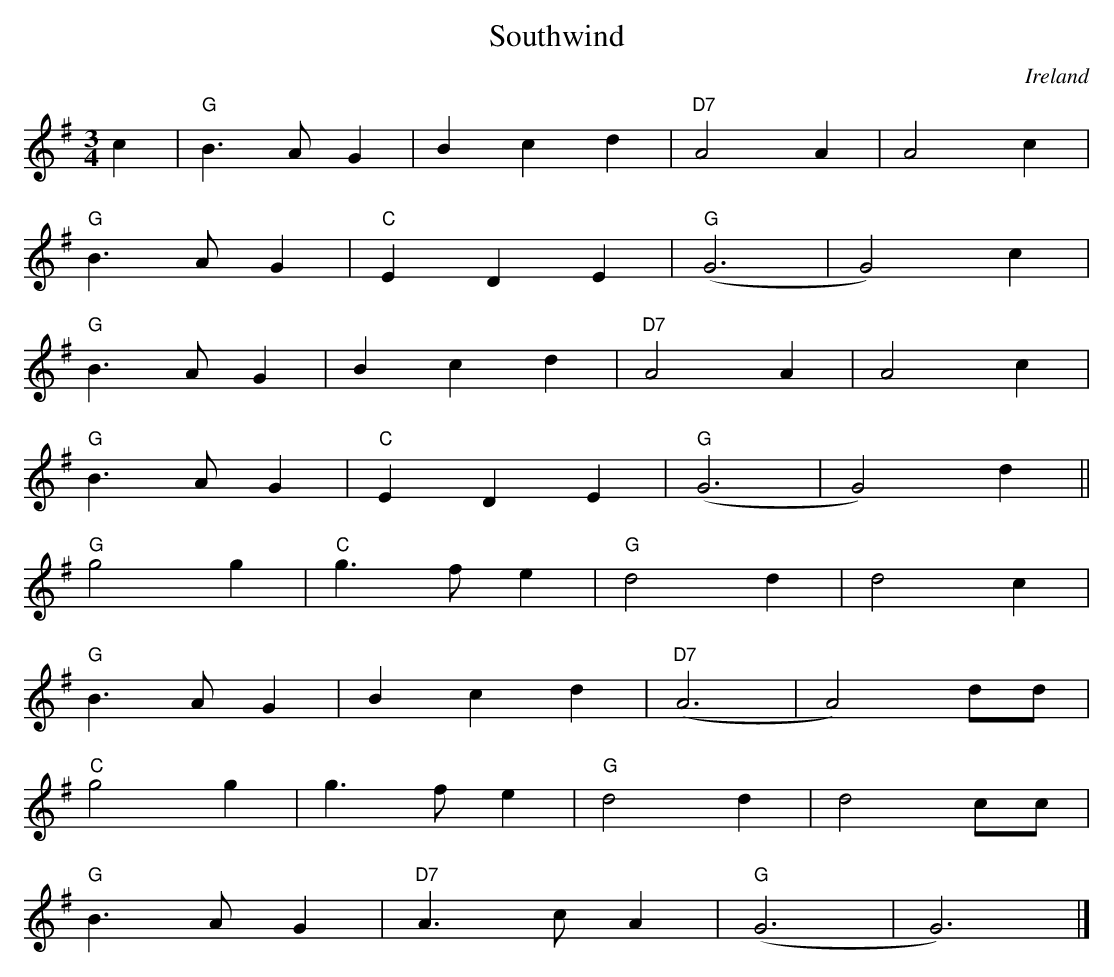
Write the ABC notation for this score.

X:1
T:Southwind
C:Ireland
M:3/4
L:1/8
K:G
c2|"G"B3A G2|B2 c2 d2|"D7"A4 A2|A4 c2|
"G"B3A G2|"C"E2 D2 E2|"G"(G6|G4) c2|
"G"B3A G2|B2 c2 d2|"D7"A4 A2|A4 c2|
"G"B3A G2|"C"E2 D2 E2|"G"(G6|G4) d2||
"G"g4 g2|"C"g3f e2|"G"d4 d2|d4 c2|
"G"B3A G2|B2 c2 d2|"D7"(A6|A4) dd|
"C"g4 g2|g3f e2|"G"d4 d2|d4 cc|
"G"B3A G2|"D7"A3c A2|"G"(G6|G6)|]
